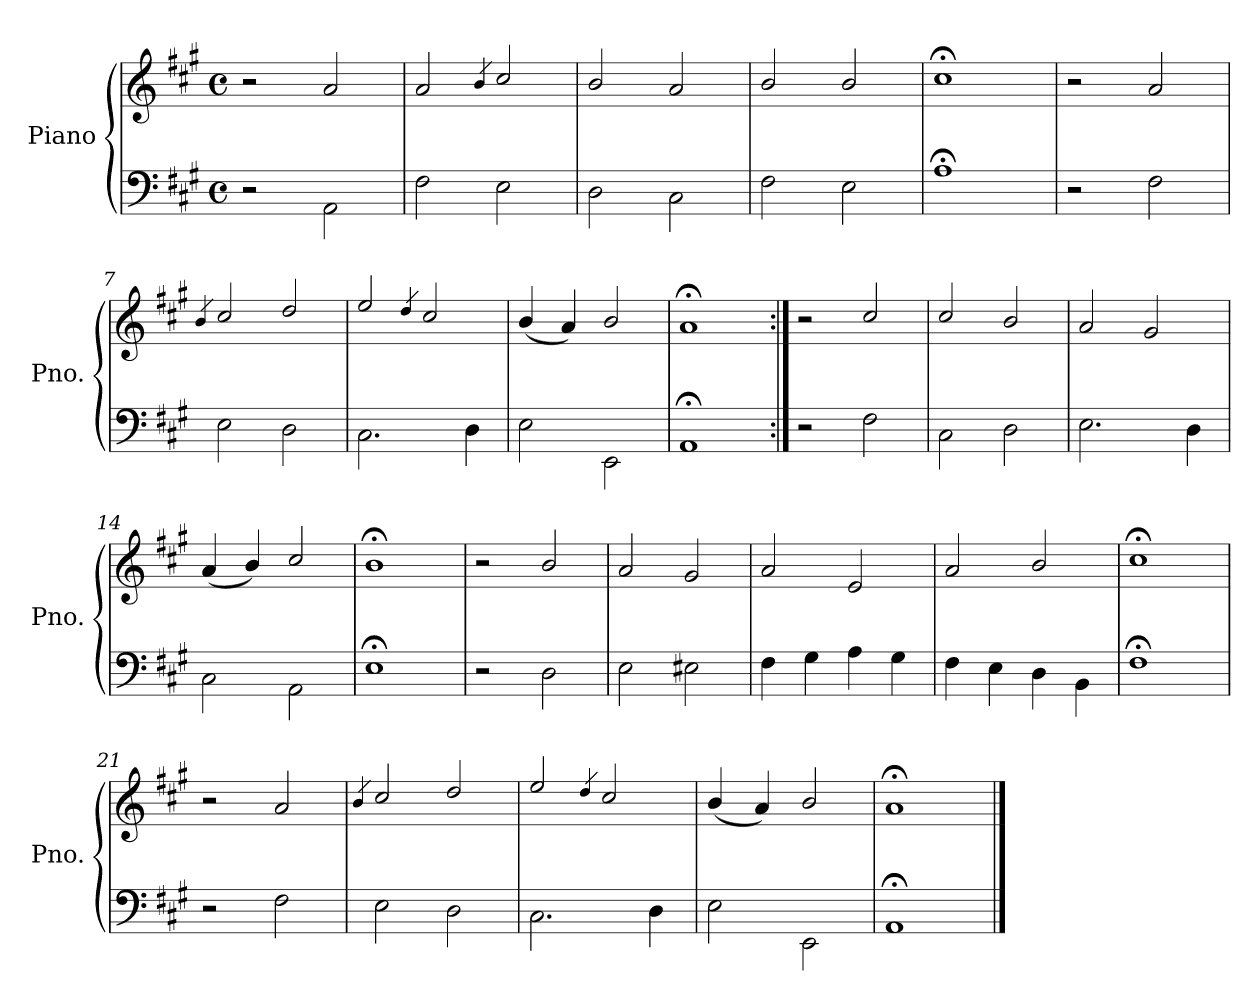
**kern	**kern
*part1	*part1
*staff2	*staff1
*I"Piano	*
*I'Pno.	*
*clefF4	*clefG2
*k[f#c#g#]	*k[f#c#g#]
*A:	*A:
*M4/4	*M4/4
*met(c)	*met(c)
=1	=1
2r	2r
2AA\	2a/
=2	=2
2F#\	2a/
.	4qb/
2E\	2cc#/
=3	=3
2D\	2b/
2C#\	2a/
=4	=4
2F#\	2b/
2E\	2b/
=5	=5
1A;	1cc#;<
=6	=6
2r	2r
2F#\	2a/
=7	=7
.	4qb/
2E\	2cc#/
2D\	2dd/
=8	=8
2.C#\	2ee/
.	4qdd/
.	2cc#/
4D\	.
=9	=9
2E\	(4b/
.	4a/)
2EE\	2b/
=10	=10
1AA;	1a;<
!!LO:LB:g=z
=11:|!	=11:|!
2r	2r
2F#\	2cc#/
=12	=12
2C#\	2cc#/
2D\	2b/
=13	=13
2.E\	2a/
.	2g#/
4D\	.
=14	=14
2C#\	(4a/
.	4b/)
2AA\	2cc#/
=15	=15
1E;	1b;<
=16	=16
2r	2r
2D\	2b/
=17	=17
2E\	2a/
2E#X\	2g#/
=18	=18
4F#\	2a/
4G#\	.
4A\	2e/
4G#\	.
=19	=19
4F#\	2a/
4E\	.
4D\	2b/
4BB\	.
=20	=20
1F#;	1cc#;<
!!LO:LB:g=z
=21	=21
2r	2r
2F#\	2a/
=22	=22
.	4qb/
2E\	2cc#/
2D\	2dd/
=23	=23
2.C#\	2ee/
.	4qdd/
.	2cc#/
4D\	.
=24	=24
2E\	(4b/
.	4a/)
2EE\	2b/
=25	=25
1AA;	1a;<
==	==
*-	*-
